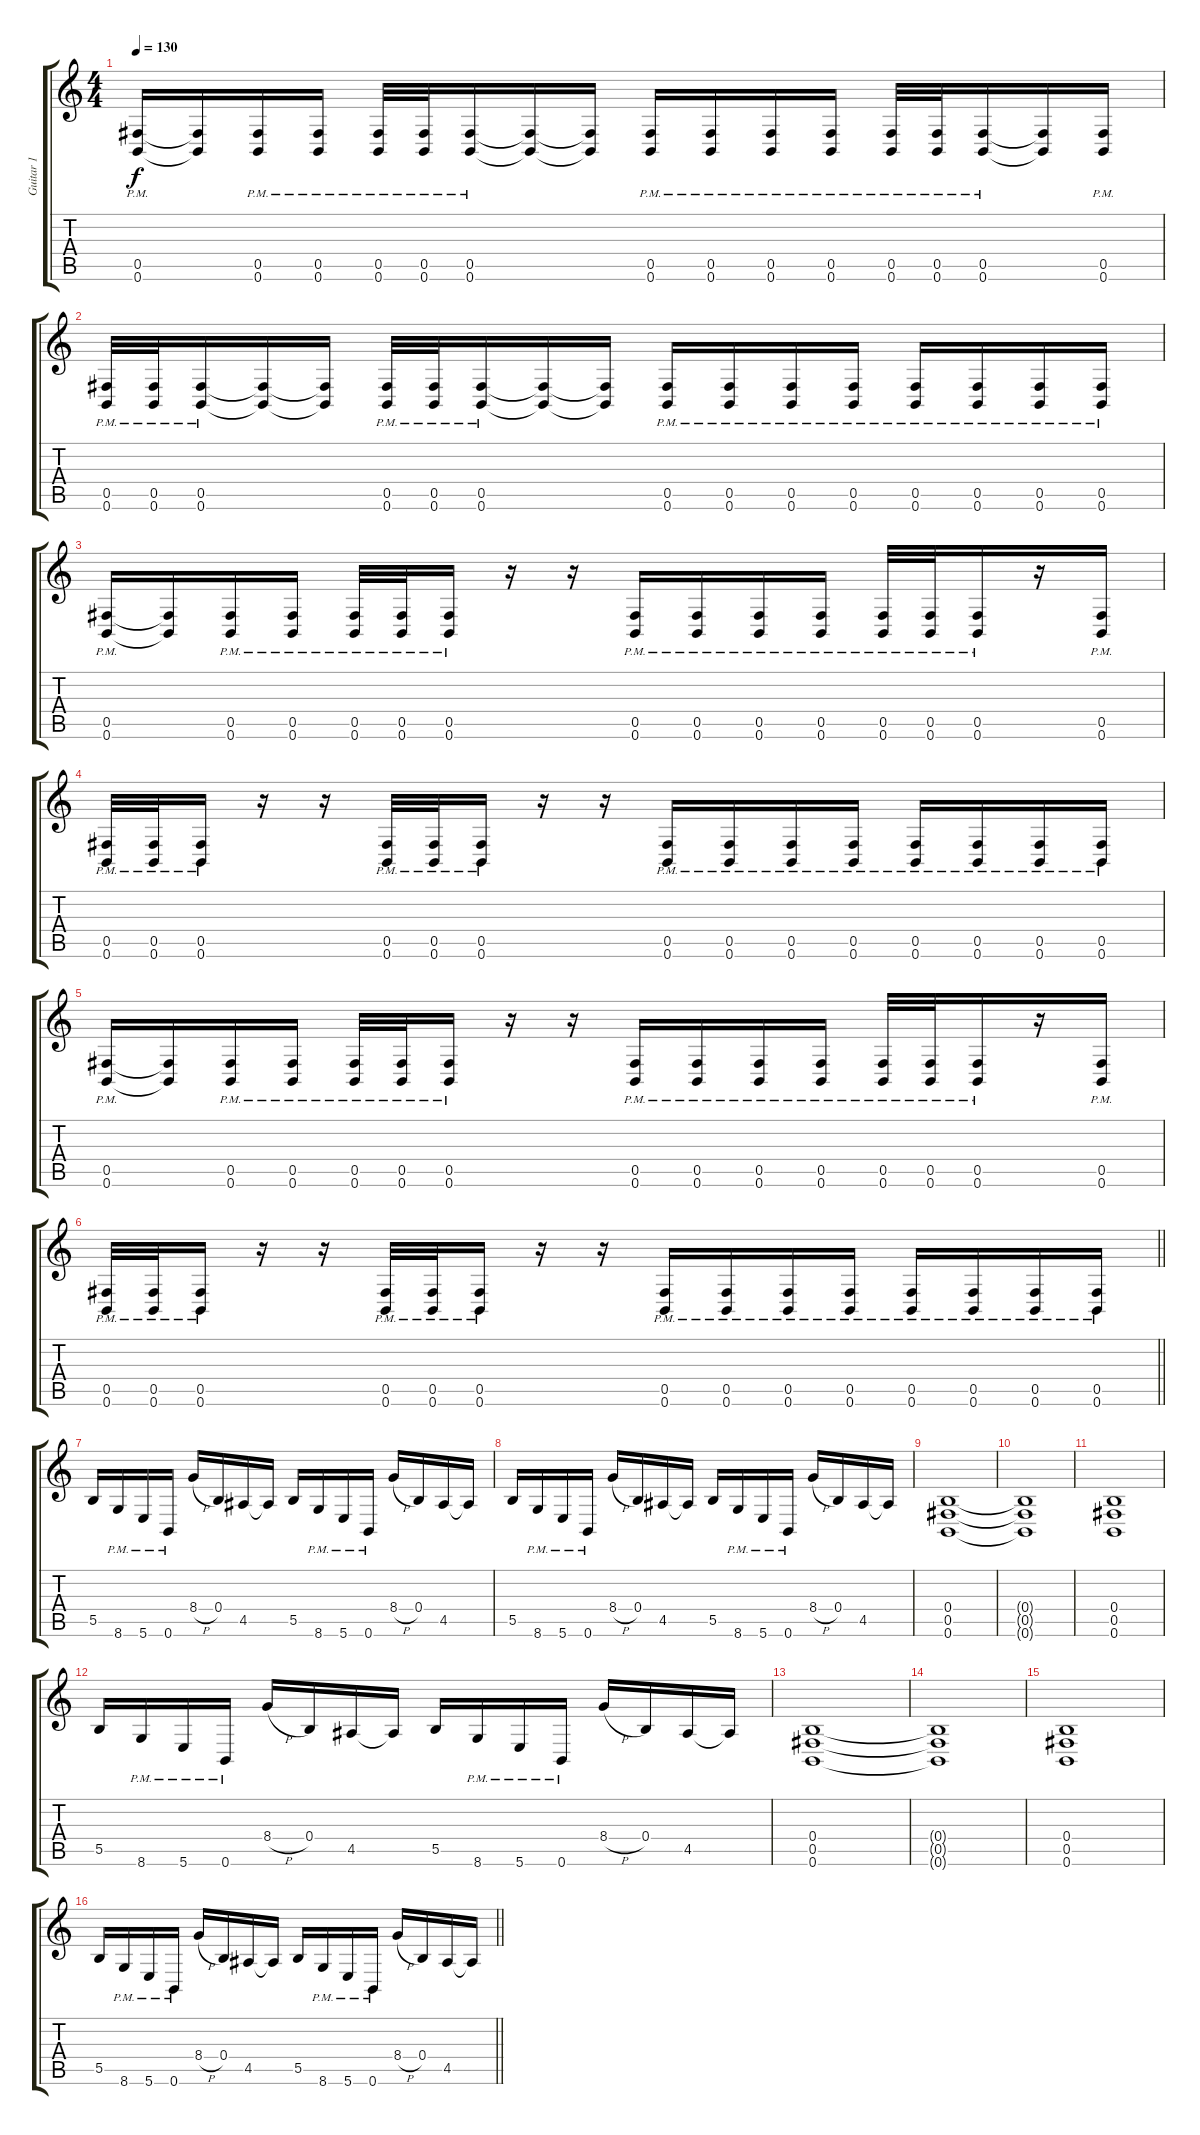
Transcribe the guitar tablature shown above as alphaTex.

\track ("Guitar 1" "Guitar 1") {instrument distortionguitar}
\staff {score tabs}
\tuning (Db4 Ab3 E3 B2 Gb2 B1) {hide}
\ts (4 4)
\tempo 130
\clef g2
\ks c
(0.5{pm} 0.6{pm}).16{dy f} (0.5{t} 0.6{t}).16 (0.5{pm} 0.6{pm}).16 (0.5{pm} 0.6{pm}).16 (0.5{pm} 0.6{pm}).32 (0.5{pm} 0.6{pm}).32 (0.5{pm} 0.6{pm}).16 (0.5{t} 0.6{t}).16 (0.5{t} 0.6{t}).16 (0.5{pm} 0.6{pm}).16 (0.5{pm} 0.6{pm}).16 (0.5{pm} 0.6{pm}).16 (0.5{pm} 0.6{pm}).16 (0.5{pm} 0.6{pm}).32 (0.5{pm} 0.6{pm}).32 (0.5{pm} 0.6{pm}).16 (0.5{t} 0.6{t}).16 (0.5{pm} 0.6{pm}).16 |
(0.5{pm} 0.6{pm}).32 (0.5{pm} 0.6{pm}).32 (0.5{pm} 0.6{pm}).16 (0.5{t} 0.6{t}).16 (0.5{t} 0.6{t}).16 (0.5{pm} 0.6{pm}).32 (0.5{pm} 0.6{pm}).32 (0.5{pm} 0.6{pm}).16 (0.5{t} 0.6{t}).16 (0.5{t} 0.6{t}).16 (0.5{pm} 0.6{pm}).16 (0.5{pm} 0.6{pm}).16 (0.5{pm} 0.6{pm}).16 (0.5{pm} 0.6{pm}).16 (0.5{pm} 0.6{pm}).16 (0.5{pm} 0.6{pm}).16 (0.5{pm} 0.6{pm}).16 (0.5{pm} 0.6{pm}).16 |
(0.5{pm} 0.6{pm}).16 (0.5{t} 0.6{t}).16 (0.5{pm} 0.6{pm}).16 (0.5{pm} 0.6{pm}).16 (0.5{pm} 0.6{pm}).32 (0.5{pm} 0.6{pm}).32 (0.5{pm} 0.6{pm}).16 r.16 r.16 (0.5{pm} 0.6{pm}).16 (0.5{pm} 0.6{pm}).16 (0.5{pm} 0.6{pm}).16 (0.5{pm} 0.6{pm}).16 (0.5{pm} 0.6{pm}).32 (0.5{pm} 0.6{pm}).32 (0.5{pm} 0.6{pm}).16 r.16 (0.5{pm} 0.6{pm}).16 |
(0.5{pm} 0.6{pm}).32 (0.5{pm} 0.6{pm}).32 (0.5{pm} 0.6{pm}).16 r.16 r.16 (0.5{pm} 0.6{pm}).32 (0.5{pm} 0.6{pm}).32 (0.5{pm} 0.6{pm}).16 r.16 r.16 (0.5{pm} 0.6{pm}).16 (0.5{pm} 0.6{pm}).16 (0.5{pm} 0.6{pm}).16 (0.5{pm} 0.6{pm}).16 (0.5{pm} 0.6{pm}).16 (0.5{pm} 0.6{pm}).16 (0.5{pm} 0.6{pm}).16 (0.5{pm} 0.6{pm}).16 |
(0.5{pm} 0.6{pm}).16 (0.5{t} 0.6{t}).16 (0.5{pm} 0.6{pm}).16 (0.5{pm} 0.6{pm}).16 (0.5{pm} 0.6{pm}).32 (0.5{pm} 0.6{pm}).32 (0.5{pm} 0.6{pm}).16 r.16 r.16 (0.5{pm} 0.6{pm}).16 (0.5{pm} 0.6{pm}).16 (0.5{pm} 0.6{pm}).16 (0.5{pm} 0.6{pm}).16 (0.5{pm} 0.6{pm}).32 (0.5{pm} 0.6{pm}).32 (0.5{pm} 0.6{pm}).16 r.16 (0.5{pm} 0.6{pm}).16 |
\barLineRight lightlight
(0.5{pm} 0.6{pm}).32 (0.5{pm} 0.6{pm}).32 (0.5{pm} 0.6{pm}).16 r.16 r.16 (0.5{pm} 0.6{pm}).32 (0.5{pm} 0.6{pm}).32 (0.5{pm} 0.6{pm}).16 r.16 r.16 (0.5{pm} 0.6{pm}).16 (0.5{pm} 0.6{pm}).16 (0.5{pm} 0.6{pm}).16 (0.5{pm} 0.6{pm}).16 (0.5{pm} 0.6{pm}).16 (0.5{pm} 0.6{pm}).16 (0.5{pm} 0.6{pm}).16 (0.5{pm} 0.6{pm}).16 |
\section ("" "")
5.5.16 8.6{pm}.16 5.6{pm}.16 0.6{pm}.16 8.4{h}.16 0.4.16 4.5.16 4.5{t}.16 5.5.16 8.6{pm}.16 5.6{pm}.16 0.6{pm}.16 8.4{h}.16 0.4.16 4.5.16 4.5{t}.16 |
5.5.16 8.6{pm}.16 5.6{pm}.16 0.6{pm}.16 8.4{h}.16 0.4.16 4.5.16 4.5{t}.16 5.5.16 8.6{pm}.16 5.6{pm}.16 0.6{pm}.16 8.4{h}.16 0.4.16 4.5.16 4.5{t}.16 |
(0.4 0.5 0.6).1 |
(0.4{t} 0.5{t} 0.6{t}).1 |
(0.4 0.5 0.6).1 |
5.5.16 8.6{pm}.16 5.6{pm}.16 0.6{pm}.16 8.4{h}.16 0.4.16 4.5.16 4.5{t}.16 5.5.16 8.6{pm}.16 5.6{pm}.16 0.6{pm}.16 8.4{h}.16 0.4.16 4.5.16 4.5{t}.16 |
(0.4 0.5 0.6).1 |
(0.4{t} 0.5{t} 0.6{t}).1 |
(0.4 0.5 0.6).1 |
\barLineRight lightlight
5.5.16 8.6{pm}.16 5.6{pm}.16 0.6{pm}.16 8.4{h}.16 0.4.16 4.5.16 4.5{t}.16 5.5.16 8.6{pm}.16 5.6{pm}.16 0.6{pm}.16 8.4{h}.16 0.4.16 4.5.16 4.5{t}.16
